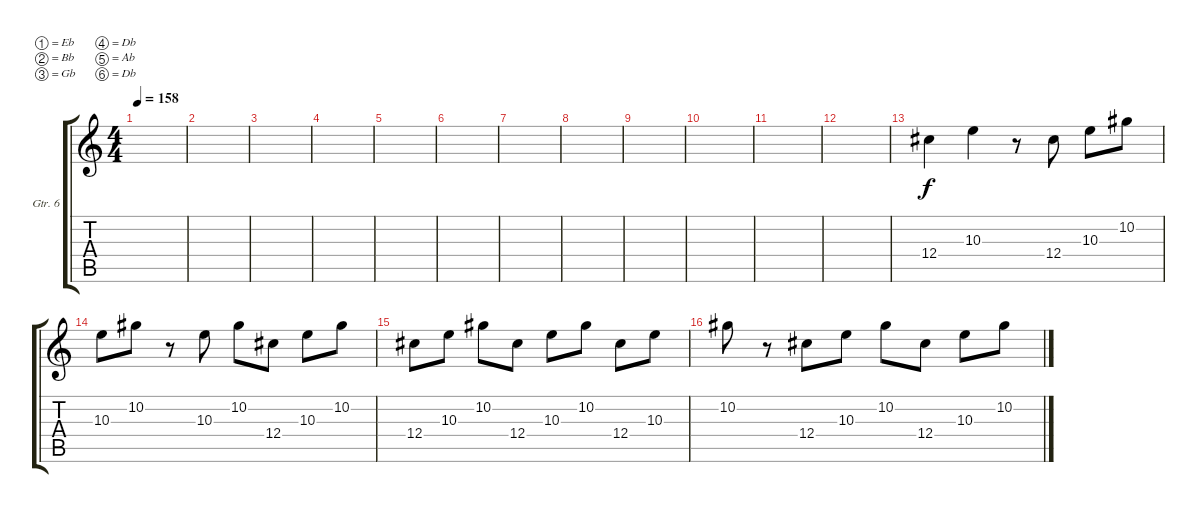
\defaultSystemsLayout 4
\bracketExtendMode groupsimilarinstruments
\firstSystemTrackNameOrientation horizontal
\otherSystemsTrackNameOrientation horizontal
\track ("Electric Guitar" "Gtr. 6") {instrument electricguitarclean}
\staff {score tabs}
\tuning (Eb4 Bb3 Gb3 Db3 Ab2 Db2)
\ts (4 4)
\tempo 158
\clef g2
\ks c
|
|
|
|
|
|
|
|
|
|
|
|
12.4.4 10.3.4 r.8 12.4.8 10.3.8 10.2.8 |
10.3.8 10.2.8 r.8 10.3.8 10.2.8 12.4.8 10.3.8 10.2.8 |
12.4.8 10.3.8 10.2.8 12.4.8 10.3.8 10.2.8 12.4.8 10.3.8 |
10.2.8 r.8 12.4.8 10.3.8 10.2.8 12.4.8 10.3.8 10.2.8
